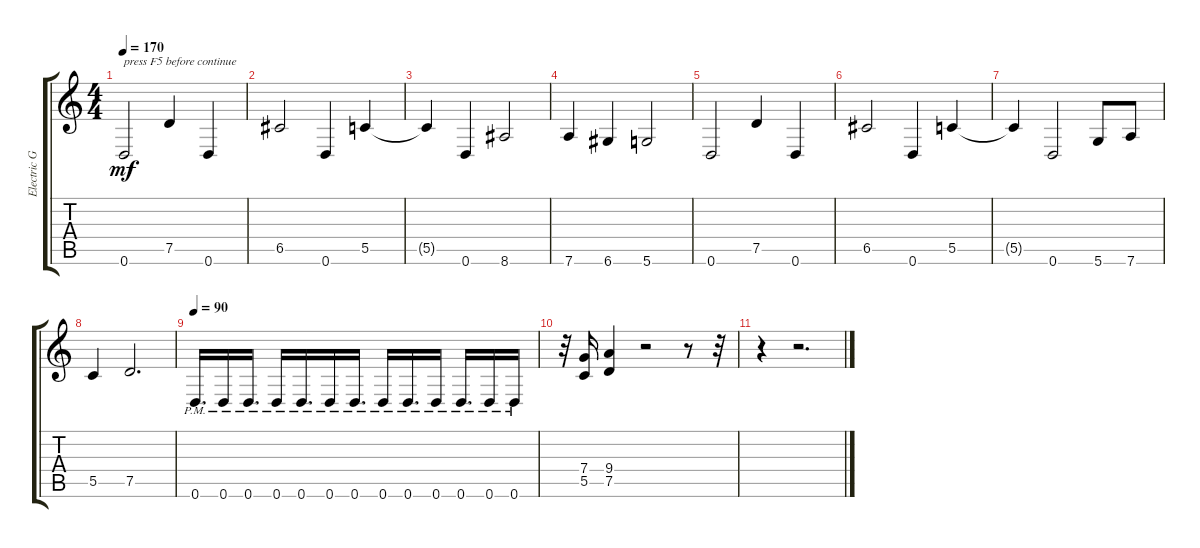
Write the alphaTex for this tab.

\track ("Electric Guitar" "Electric G") {instrument distortionguitar}
\staff {score tabs}
\tuning (D4 A3 F3 C3 G2 D2) {hide}
\ts (4 4)
\tempo 170
\clef g2
\ks c
0.6.2{txt "press F5 before continue" dy mf instrument distortionguitar} 7.5.4 0.6.4 |
6.5.2 0.6.4 5.5.4 |
5.5{t}.4 0.6.4 8.6.2 |
7.6.4 6.6.4 5.6.2 |
0.6.2 7.5.4 0.6.4 |
6.5.2 0.6.4 5.5.4 |
5.5{t}.4 0.6.2 5.6.8 7.6.8 |
5.5.4 7.5.2{d} |
\tempo 90
0.6{pm}.16{d} 0.6{pm}.16 0.6{pm}.16{d} 0.6{pm}.16 0.6{pm}.16{d} 0.6{pm}.16 0.6{pm}.16{d} 0.6{pm}.16 0.6{pm}.16{d} 0.6{pm}.16 0.6{pm}.16{d} 0.6{pm}.16 0.6{pm}.16 |
r.32 (7.4 5.5).16 (9.4 7.5).4 r.2 r.8 r.32 |
r.4 r.2{d}
